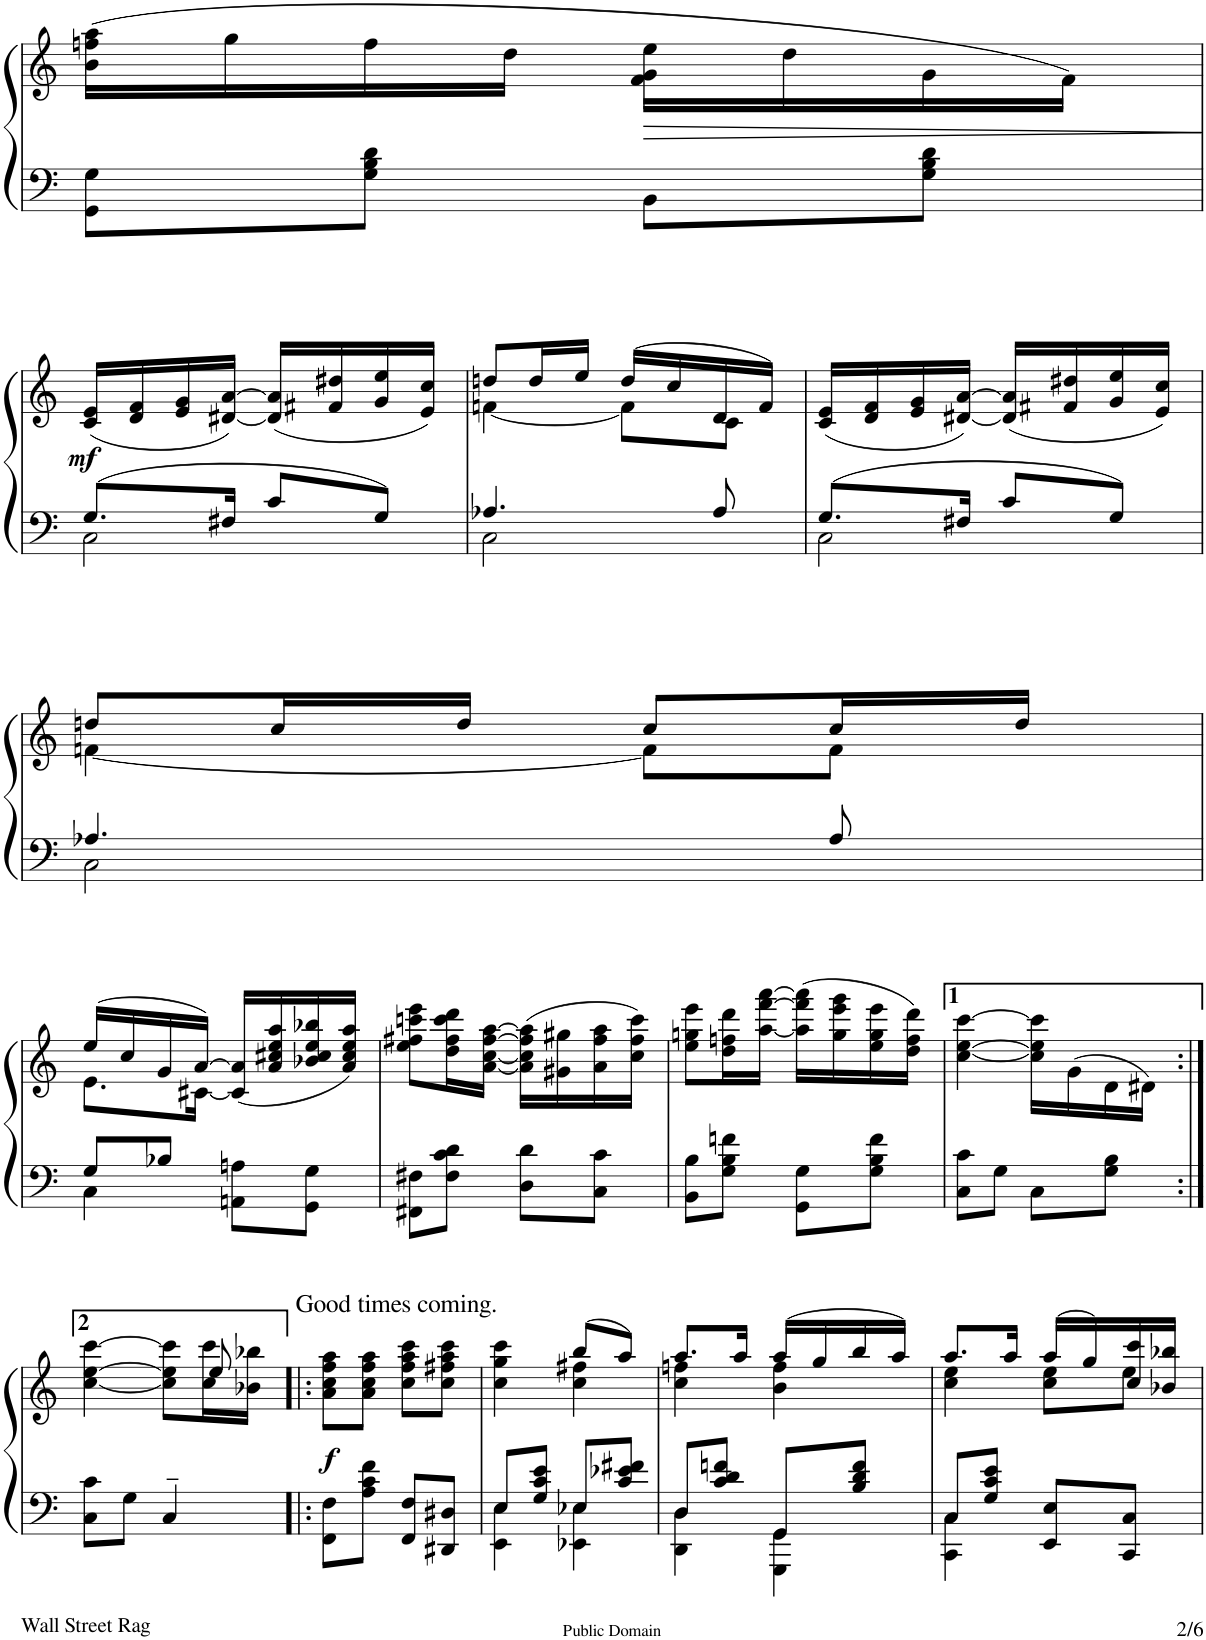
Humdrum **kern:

**kern	**kern	**dynam
*part1	*part1	*part1
*staff2	*staff1	*staff1/2
*I"PIANO.	*	*
*I'Pno	*	*
!!LO:PB:g=z
*clefF4	*clefG2	*
*k[]	*k[]	*
*M2/4	*M2/4	*
=12	=12	=12
8GG\ 8G\L	(16b\ 16ffn\ 16aa\LL	.
.	16gg\	.
8G\ 8B\ 8d\J	16ff\	.
.	16dd\JJ	.
!	!	!LO:HP:b
8BB\L	16f\ 16g\ 16ee\LL	>
.	16dd\	.
8G\ 8B\ 8d\J	16g\	.
.	16f\JJ)	.
.	.	]
!!LO:LB:g=z
=13	=13	=13
*^	*	*
!	!	!	!LO:DY:b
8.G/L	2C\	(16c/ 16e/LL	mf
.	.	16d/ 16f/	.
.	.	16e/ 16g/	.
16F#X/Jk	.	[16d#X/ [16a/JJ)	.
8c/L	.	(16d#/] 16a/]LL	.
.	.	16f#X/ 16dd#X/	.
8G/J	.	16g/ 16ee/	.
.	.	16e/ 16cc/JJ)	.
=14	=14	=14	=14
*	*	*^	*
4.A-X/	2C\	8ddn/L	[4fn\	.
.	.	16dd/L	.	.
.	.	16ee/JJ	.	.
.	.	(16dd/LL	8f\L]	.
.	.	16cc/	.	.
8A-/	.	16d/	8c\J	.
.	.	16f/JJ)	.	.
*	*	*v	*v	*
=15	=15	=15	=15
8.G/L	2C\	(16c/ 16e/LL	.
.	.	16d/ 16f/	.
.	.	16e/ 16g/	.
16F#X/Jk	.	[16d#X/ [16a/JJ)	.
8c/L	.	(16d#/] 16a/]LL	.
.	.	16f#X/ 16dd#X/	.
8G/J	.	16g/ 16ee/	.
.	.	16e/ 16cc/JJ)	.
!!LO:LB:g=z
=16	=16	=16	=16
*	*	*^	*
4.A-X/	2C\	8ddn/L	[4fn\	.
.	.	16cc/L	.	.
.	.	16dd/JJ	.	.
.	.	8cc/L	8f\L]	.
8A-/	.	16cc/L	8f\J	.
.	.	16dd/JJ	.	.
!!LO:LB:g=z	!!
=17	=17	=17	=17	=17
8G/L	4C\	(16ee/LL	8.e\L	.
.	.	16cc/	.	.
8B-X/J	.	16g/	.	.
.	.	[16a/JJ)	[16c#X\Jk	.
8AAn\ 8An\L	4ryy	(16c#/] 16a/]LL	4ryy	.
.	.	16a/ 16cc#X/ 16ee/ 16aa/	.	.
8GG\ 8G\J	.	16b-X/ 16cc#/ 16ee/ 16bb-X/	.	.
.	.	16a/ 16cc#/ 16ee/ 16aa/JJ)	.	.
*v	*v	*	*	*
*	*v	*v	*
=18	=18	=18
8FF#X\ 8F#X\L	8ee\ 8ff#X\ 8cccn\ 8eee\L	.
8F#\ 8c\ 8d\J	16dd\ 16ff#\ 16ccc\ 16ddd\L	.
.	[16a\ [16cc\ [16ff#\ [16aa\JJ	.
8D\ 8d\L	(16a\] 16cc\] 16ff#\] 16aa\]LL	.
.	16g#X\ 16gg#X\	.
8C\ 8c\J	16a\ 16ff#\ 16aa\	.
.	16cc\ 16ff#\ 16ccc\JJ)	.
=19	=19	=19
8BB\ 8B\L	8ee\ 8ggn\ 8eee\L	.
8G\ 8B\ 8fn\J	16dd\ 16ffn\ 16ddd\L	.
.	[16aa\ [16fff\ [16aaa\JJ	.
8GG\ 8G\L	(16aa\] 16fff\] 16aaa\]LL	.
.	16gg\ 16eee\ 16ggg\	.
8G\ 8B\ 8f\J	16ee\ 16gg\ 16eee\	.
.	16dd\ 16ff\ 16ddd\JJ)	.
=20	=20	=20
8C\ 8c\L	[4cc\ [4ee\ [4ccc\	.
8G\J	.	.
8C\L	16cc\] 16ee\] 16ccc\]LL	.
.	(16g\	.
8G\ 8B\J	16d\	.
.	16d#X\JJ)	.
!!LO:LB:g=z
=21:|!	=21:|!	=21:|!
*	*^	*
8C\ 8c\L	[4cc\ [4ee\ [4ccc\	4ryy	.
8G\J	.	.	.
4C~>/	8cc\] 8ee\] 8ccc\]L	8ryy	.
.	16cc\ 16ccc\L	8ee/	.
.	16b-X\ 16bb-X\JJ	.	.
*	*v	*v	*
=22!|:	=22!|:	=22!|:
!	!LO:TX:a:t=Good times coming.	!
!	!	!LO:DY:b
8FF\ 8F\L	8a\ 8cc\ 8ff\ 8aa\L	f
8A\ 8c\ 8f\J	8a\ 8cc\ 8ff\ 8aa\J	.
8FF/ 8F/L	8cc\ 8ff\ 8aa\ 8ccc\L	.
8DD#X/ 8D#X/J	8cc\ 8ff#X\ 8aa\ 8ccc\J	.
=23	=23	=23
*^	*^	*
8E/L	4EE\ 4E\	4cc\ 4gg\ 4ccc\	4ryy	.
8G/ 8c/ 8e/J	.	.	.	.
8E-X/L	4EE-X\ 4E-\	(8bb/L	4cc\ 4ff#X\	.
8c/ 8e-X/ 8f#X/J	.	8aa/J)	.	.
=24	=24	=24	=24	=24
8D/L	4DD\ 4D\	8.aa/L	4cc\ 4ffn\	.
8c/ 8d/ 8fn/J	.	.	.	.
.	.	16aa/Jk	.	.
8GG/L	4GGG\ 4GG\	(16aa/LL	4b\ 4ff\	.
.	.	16gg/	.	.
8B/ 8d/ 8f/J	.	16bb/	.	.
.	.	16aa/JJ)	.	.
=25	=25	=25	=25	=25
8C/L	4CC\ 4C\	8.aa/L	4cc\ 4ee\	.
8G/ 8c/ 8e/J	.	.	.	.
.	.	16aa/Jk	.	.
8EE/ 8E/L	4ryy	(16aa/LL	8cc\ 8ee\L	.
.	.	16gg/)	.	.
8CC/ 8C/J	.	16cc/ 16ccc/	8ee\J	.
.	.	16b-X/ 16bb-X/JJ	.	.
*v	*v	*	*	*
*	*v	*v	*
=	=	=
*-	*-	*-
